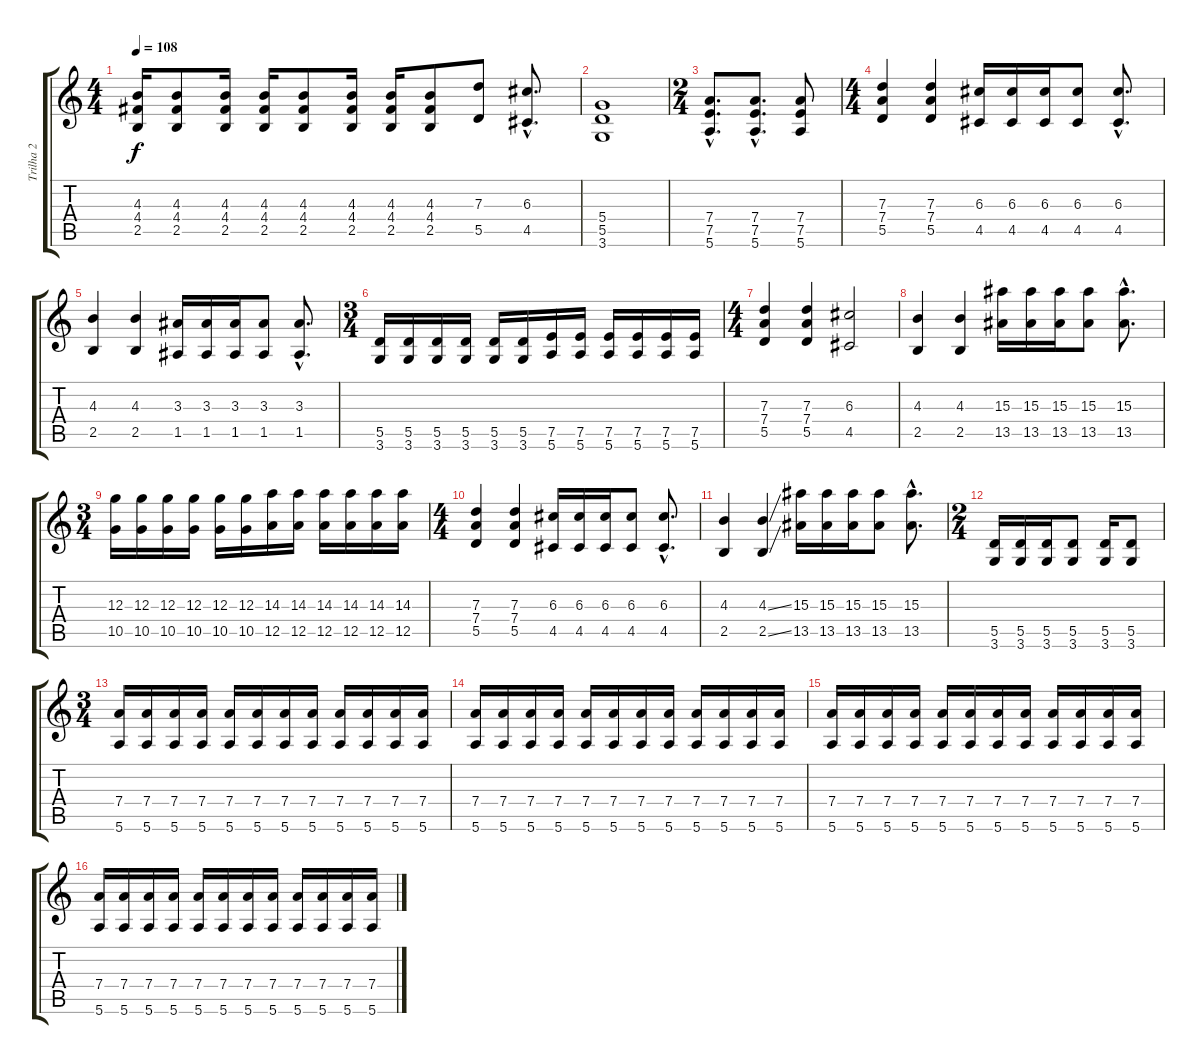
\track ("Trilha 2" "Trilha 2") {instrument distortionguitar}
\staff {score tabs}
\tuning (E4 B3 G3 D3 A2 E2) {hide}
\ts (4 4)
\tempo 108
\clef g2
\ks c
(4.3 4.4 2.5).16{dy f} (4.3 4.4 2.5).8 (4.3 4.4 2.5).16 (4.3 4.4 2.5).16 (4.3 4.4 2.5).8 (4.3 4.4 2.5).16 (4.3 4.4 2.5).16 (4.3 4.4 2.5).8 (7.3 5.5).8 (6.3{hac} 4.5{hac}).8{d} |
(5.4 5.5 3.6).1 |
\ts (2 4)
(7.4{hac} 7.5{hac} 5.6{hac}).8{d} (7.4{hac} 7.5{hac} 5.6{hac}).8{d} (7.4 7.5 5.6).8 |
\ts (4 4)
(7.3 7.4 5.5).4 (7.3 7.4 5.5).4 (6.3 4.5).16 (6.3 4.5).16 (6.3 4.5).16 (6.3 4.5).8 (6.3{hac} 4.5{hac}).8{d} |
(4.3 2.5).4 (4.3 2.5).4 (3.3 1.5).16 (3.3 1.5).16 (3.3 1.5).16 (3.3 1.5).8 (3.3{hac} 1.5{hac}).8{d} |
\ts (3 4)
(5.5 3.6).16 (5.5 3.6).16 (5.5 3.6).16 (5.5 3.6).16 (5.5 3.6).16 (5.5 3.6).16 (7.5 5.6).16 (7.5 5.6).16 (7.5 5.6).16 (7.5 5.6).16 (7.5 5.6).16 (7.5 5.6).16 |
\ts (4 4)
(7.3 7.4 5.5).4 (7.3 7.4 5.5).4 (6.3 4.5).2 |
(4.3 2.5).4 (4.3 2.5).4 (15.3 13.5).16 (15.3 13.5).16 (15.3 13.5).16 (15.3 13.5).8 (15.3{hac} 13.5{hac}).8{d} |
\ts (3 4)
(12.3 10.5).16 (12.3 10.5).16 (12.3 10.5).16 (12.3 10.5).16 (12.3 10.5).16 (12.3 10.5).16 (14.3 12.5).16 (14.3 12.5).16 (14.3 12.5).16 (14.3 12.5).16 (14.3 12.5).16 (14.3 12.5).16 |
\ts (4 4)
(7.3 7.4 5.5).4 (7.3 7.4 5.5).4 (6.3 4.5).16 (6.3 4.5).16 (6.3 4.5).16 (6.3 4.5).8 (6.3{hac} 4.5{hac}).8{d} |
(4.3 2.5).4 (4.3{ss} 2.5{ss}).4 (15.3 13.5).16 (15.3 13.5).16 (15.3 13.5).16 (15.3 13.5).8 (15.3{hac} 13.5{hac}).8{d} |
\ts (2 4)
(5.5 3.6).16 (5.5 3.6).16 (5.5 3.6).16 (5.5 3.6).8 (5.5 3.6).16 (5.5 3.6).8 |
\ts (3 4)
(7.4 5.6).16 (7.4 5.6).16 (7.4 5.6).16 (7.4 5.6).16 (7.4 5.6).16 (7.4 5.6).16 (7.4 5.6).16 (7.4 5.6).16 (7.4 5.6).16 (7.4 5.6).16 (7.4 5.6).16 (7.4 5.6).16 |
(7.4 5.6).16 (7.4 5.6).16 (7.4 5.6).16 (7.4 5.6).16 (7.4 5.6).16 (7.4 5.6).16 (7.4 5.6).16 (7.4 5.6).16 (7.4 5.6).16 (7.4 5.6).16 (7.4 5.6).16 (7.4 5.6).16 |
(7.4 5.6).16 (7.4 5.6).16 (7.4 5.6).16 (7.4 5.6).16 (7.4 5.6).16 (7.4 5.6).16 (7.4 5.6).16 (7.4 5.6).16 (7.4 5.6).16 (7.4 5.6).16 (7.4 5.6).16 (7.4 5.6).16 |
(7.4 5.6).16 (7.4 5.6).16 (7.4 5.6).16 (7.4 5.6).16 (7.4 5.6).16 (7.4 5.6).16 (7.4 5.6).16 (7.4 5.6).16 (7.4 5.6).16 (7.4 5.6).16 (7.4 5.6).16 (7.4 5.6).16
